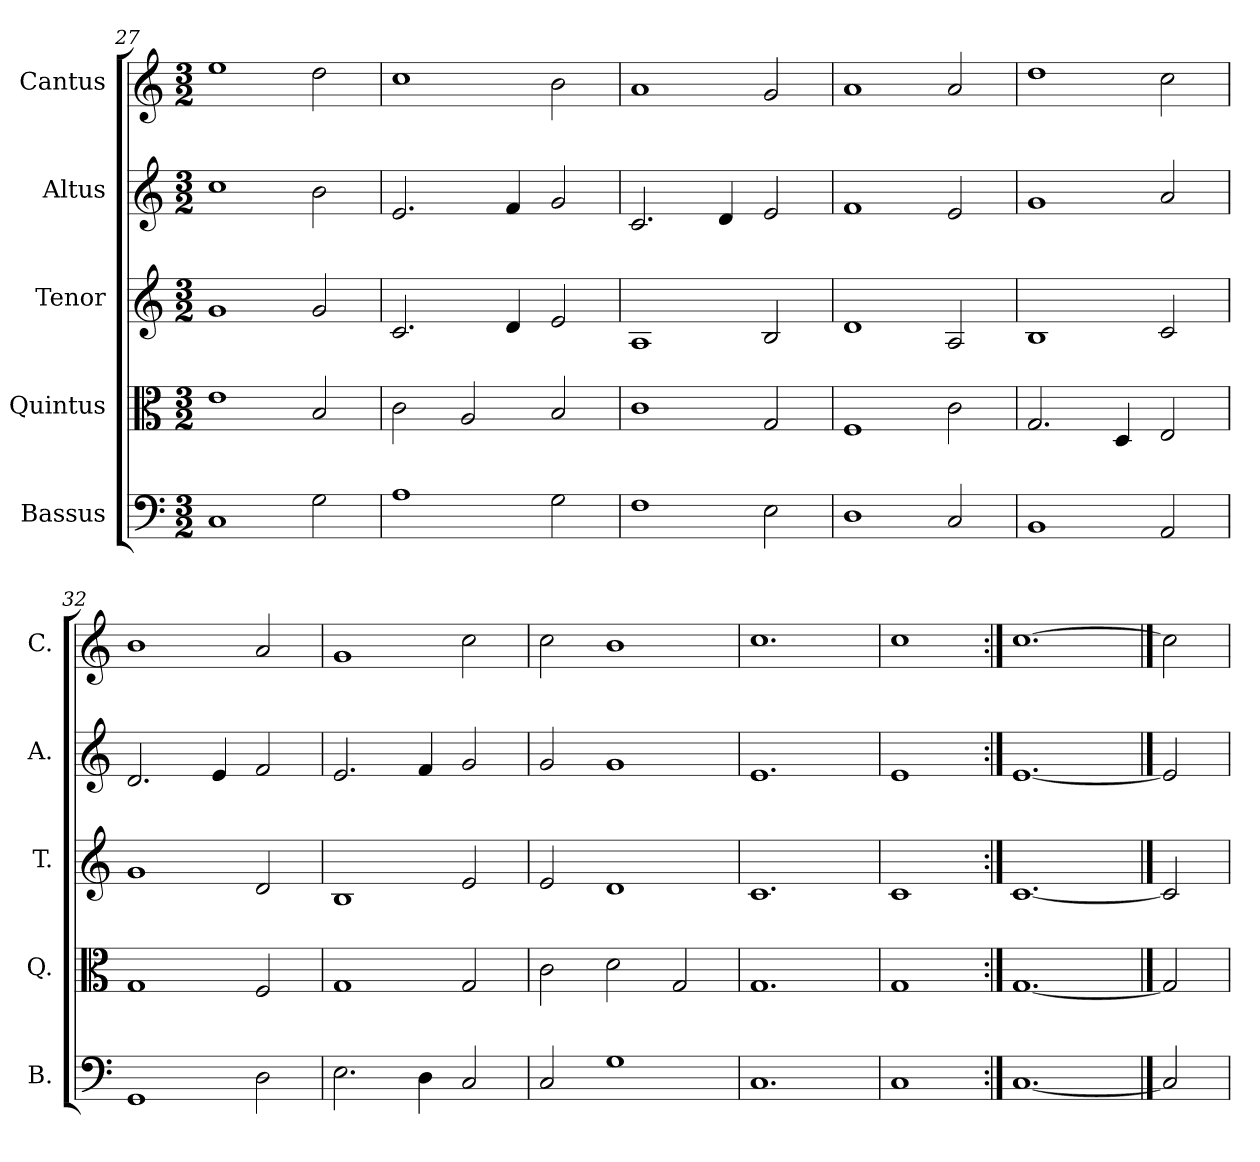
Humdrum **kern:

**kern	**kern	**kern	**kern	**kern
*part5	*part4	*part3	*part2	*part1
*staff5	*staff4	*staff3	*staff2	*staff1
*I"Bassus	*I"Quintus	*I"Tenor	*I"Altus	*I"Cantus
*I'B.	*I'Q.	*I'T.	*I'A.	*I'C.
*clefF4	*clefC3	*clefG2	*clefG2	*clefG2
*k[]	*k[]	*k[]	*k[]	*k[]
*C:	*C:	*C:	*C:	*C:
*M3/2	*M3/2	*M3/2	*M3/2	*M3/2
=27	=27	=27	=27	=27
1C/	1e\	1g/	1cc\	1ee\
2G\	2B/	2g/	2b\	2dd\
=28	=28	=28	=28	=28
1A\	2c\	2.c/	2.e/	1cc\
.	2A/	.	.	.
.	.	4d/	4f/	.
2G\	2B/	2e/	2g/	2b\
=29	=29	=29	=29	=29
1F\	1c\	1A/	2.c/	1a/
.	.	.	4d/	.
2E\	2G/	2B/	2e/	2g/
!!LO:LB:g=z
=30	=30	=30	=30	=30
1D\	1F/	1d/	1f/	1a/
2C/	2c\	2A/	2e/	2a/
=31	=31	=31	=31	=31
1BB/	2.G/	1B/	1g/	1dd\
.	4D/	.	.	.
2AA/	2E/	2c/	2a/	2cc\
=32	=32	=32	=32	=32
1GG/	1G/	1g/	2.d/	1b\
.	.	.	4e/	.
2D\	2F/	2d/	2f/	2a/
=33	=33	=33	=33	=33
2.E\	1G/	1B/	2.e/	1g/
4D\	.	.	4f/	.
2C/	2G/	2e/	2g/	2cc\
=34	=34	=34	=34	=34
2C/	2c\	2e/	2g/	2cc\
1G\	2d\	1d/	1g/	1b\
.	2G/	.	.	.
=35	=35	=35	=35	=35
1.C/	1.G/	1.c/	1.e/	1.cc\
=36	=36	=36	=36	=36
1C/	1G/	1c/	1e/	1cc\
=37:|!	=37:|!	=37:|!	=37:|!	=37:|!
[1.C/	[1.G/	[1.c/	[1.e/	[1.cc\
==38	==38	==38	==38	==38
2C/]	2G/]	2c/]	2e/]	2cc\]
=	=	=	=	=
*-	*-	*-	*-	*-
